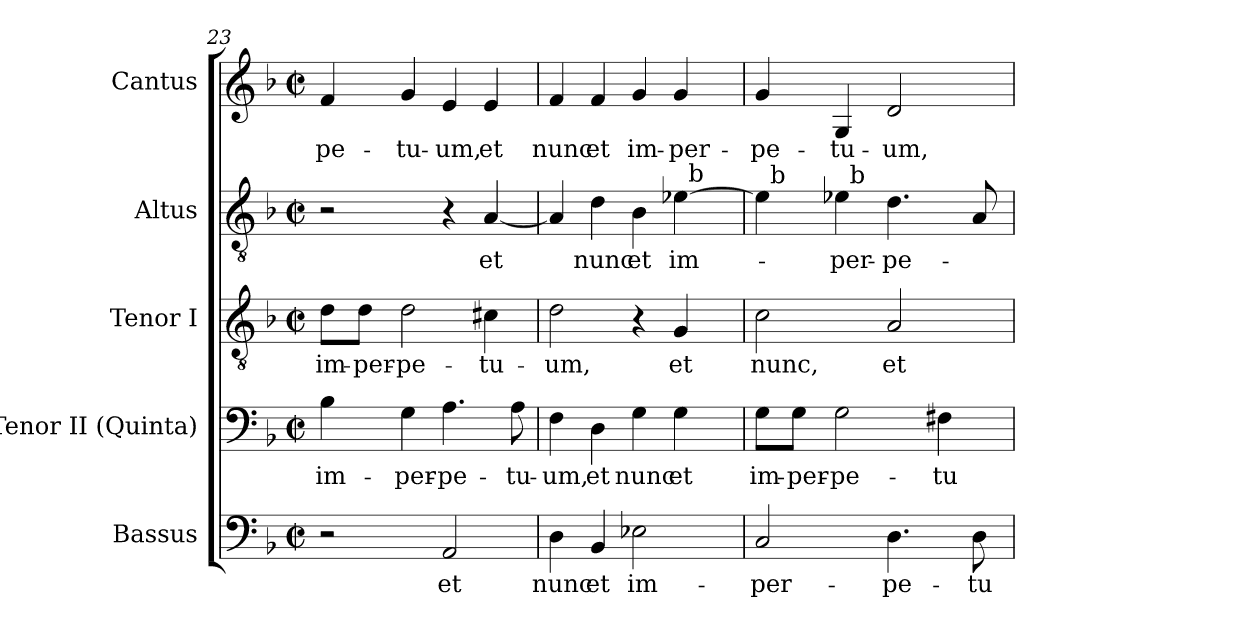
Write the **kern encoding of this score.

**kern	**text	**kern	**text	**kern	**text	**kern	**text	**kern	**text
*part5	*part5	*part4	*part4	*part3	*part3	*part2	*part2	*part1	*part1
*staff5	*staff5	*staff4	*staff4	*staff3	*staff3	*staff2	*staff2	*staff1	*staff1
*I"Bassus	*	*I"Tenor II (Quinta)	*	*I"Tenor I	*	*I"Altus	*	*I"Cantus	*
*I'B.	*	*	*	*I'T.	*	*I'T.	*	*I'A.	*
*clefF4	*	*clefF4	*	*clefGv2	*	*clefGv2	*	*clefG2	*
*	*	*	*	*ITrd7c12	*	*ITrd7c12	*	*	*
*k[b-]	*	*k[b-]	*	*k[b-]	*	*k[b-]	*	*k[b-]	*
*F:	*	*F:	*	*F:	*	*F:	*	*F:	*
*M2/2	*	*M2/2	*	*M2/2	*	*M2/2	*	*M2/2	*
*met(c|)	*	*met(c|)	*	*met(c|)	*	*met(c|)	*	*met(c|)	*
=23	=23	=23	=23	=23	=23	=23	=23	=23	=23
!	!	!	!LO:LY:b:color=#000000	!	!	!	!	!	!
!	!	!	!	!	!LO:LY:b:color=#000000	!	!	!	!
!	!	!	!	!	!	!	!	!	!LO:LY:b:color=#000000
2r	.	4B-i\	im-	8Di\L	im-	2r	.	4fi/	-pe-
!	!	!	!	!	!LO:LY:b:color=#000000	!	!	!	!
.	.	.	.	8Di\J	-per-	.	.	.	.
!	!	!	!LO:LY:b:color=#000000	!	!	!	!	!	!
!	!	!	!	!	!LO:LY:b:color=#000000	!	!	!	!
!	!	!	!	!	!	!	!	!	!LO:LY:b:color=#000000
.	.	4Gi\	-per-	2Di\	-pe-	.	.	4gi/	-tu-
!	!LO:LY:b:color=#000000	!	!	!	!	!	!	!	!
!	!	!	!LO:LY:b:color=#000000	!	!	!	!	!	!
!	!	!	!	!	!	!	!	!	!LO:LY:b:color=#000000
2AAi/	et	4.Ai\	-pe-	.	.	4r	.	4ei/	-um,
!	!	!	!	!	!LO:LY:b:color=#000000	!	!	!	!
!	!	!	!	!	!	!	!LO:LY:b:color=#000000	!	!
!	!	!	!	!	!	!	!	!	!LO:LY:b:color=#000000
.	.	.	.	4C#Xi\	-tu-	[<4AAi/	et	4ei/	et
!	!	!	!LO:LY:b:color=#000000	!	!	!	!	!	!
.	.	8Ai\	-tu-	.	.	.	.	.	.
!!LO:LB:g=z
=24	=24	=24	=24	=24	=24	=24	=24	=24	=24
!	!LO:LY:b:color=#000000	!	!	!	!	!	!	!	!
!	!	!	!LO:LY:b:color=#000000	!	!	!	!	!	!
!	!	!	!	!	!LO:LY:b:color=#000000	!	!	!	!
!	!	!	!	!	!	!	!	!	!LO:LY:b:color=#000000
*	*	*	*	*	*	*^	*	*	*
4Di\	nunc	4Fi\	-um,	2Di\	-um,	4AAi/]	2ryy	.	4fi/	nunc
!	!LO:LY:b:color=#000000	!	!	!	!	!	!	!	!	!
!	!	!	!LO:LY:b:color=#000000	!	!	!	!	!	!	!
!	!	!	!	!	!	!	!	!LO:LY:b:color=#000000	!	!
!	!	!	!	!	!	!	!	!	!	!LO:LY:b:color=#000000
4BB-i/	et	4Di\	et	.	.	4Di\	.	nunc	4fi/	et
!	!LO:LY:b:color=#000000	!	!	!	!	!	!	!	!	!
!	!	!	!LO:LY:b:color=#000000	!	!	!	!	!	!	!
!	!	!	!	!	!	!	!	!LO:LY:b:color=#000000	!	!
!	!	!	!	!	!	!	!	!	!	!LO:LY:b:color=#000000
2E-Xi\	im-	4Gi\	nunc	4r	.	4BB-i\	4ryy	et	4gi/	im-
!	!	!	!LO:LY:b:color=#000000	!	!	!	!	!	!	!
!	!	!	!	!	!LO:LY:b:color=#000000	!	!	!	!	!
!	!	!	!	!	!	!	!	!LO:LY:b:color=#000000	!	!
!	!	!	!	!	!	!	!	!	!	!LO:LY:b:color=#000000
.	.	4Gi\	et	4GGi/	et	[>4E-i\	32ryy	im-	4gi/	-per-
.	.	.	.	.	.	.	256ryy	.	.	.
!	!	!	!	!	!	!	!LO:TX:a:t=b	!	!	!
.	.	.	.	.	.	.	8ryy	.	.	.
.	.	.	.	.	.	.	16ryy	.	.	.
.	.	.	.	.	.	.	64..ryy	.	.	.
*	*	*	*	*	*	*v	*v	*	*	*
=25	=25	=25	=25	=25	=25	=25	=25	=25	=25
*	*	*	*	*	*	*^	*	*	*
!	!LO:LY:b:color=#000000	!	!	!	!	!	!	!	!	!
*	*	*	*	*	*	*v	*v	*	*	*
*	*	*	*	*	*	*^	*	*	*
!	!	!	!LO:LY:b:color=#000000	!	!	!	!	!	!	!
*	*	*	*	*	*	*v	*v	*	*	*
*	*	*	*	*	*	*^	*	*	*
!	!	!	!	!	!LO:LY:b:color=#000000	!	!	!	!	!
*	*	*	*	*	*	*v	*v	*	*	*
*	*	*	*	*	*	*^	*	*	*
!	!	!	!	!	!	!	!	!	!	!LO:LY:b:color=#000000
*	*	*	*	*	*	*	*^	*	*	*
2Ci/	-per-	8Gi\L	im-	2Ci\	nunc,	4E-i\]	32ryy	4ryy	.	4gi/	-pe-
.	.	.	.	.	.	.	256ryy	.	.	.	.
!	!	!	!	!	!	!	!LO:TX:a:t=b	!	!	!	!
.	.	.	.	.	.	.	2ryy	.	.	.	.
!	!	!	!LO:LY:b:color=#000000	!	!	!	!	!	!	!	!
.	.	8Gi\J	-per-	.	.	.	.	.	.	.	.
!	!	!	!LO:LY:b:color=#000000	!	!	!	!	!	!	!	!
!	!	!	!	!	!	!	!	!	!LO:LY:b:color=#000000	!	!
!	!	!	!	!	!	!	!	!	!	!	!LO:LY:b:color=#000000
.	.	2Gi\	-pe-	.	.	4E-i\	.	32ryy	-per-	4Gi/	-tu-
.	.	.	.	.	.	.	.	256ryy	.	.	.
!	!	!	!	!	!	!	!	!LO:TX:a:t=b	!	!	!
.	.	.	.	.	.	.	.	2ryy	.	.	.
!	!LO:LY:b:color=#000000	!	!	!	!	!	!	!	!	!	!
!	!	!	!	!	!LO:LY:b:color=#000000	!	!	!	!	!	!
!	!	!	!	!	!	!	!	!	!LO:LY:b:color=#000000	!	!
!	!	!	!	!	!	!	!	!	!	!	!LO:LY:b:color=#000000
4.Di\	-pe-	.	.	2AAi/	et	4.Di\	.	.	-pe-	2di/	-um,
.	.	.	.	.	.	.	4ryy	.	.	.	.
!	!	!	!LO:LY:b:color=#000000	!	!	!	!	!	!	!	!
.	.	4F#Xi\	-tu-	.	.	.	.	.	.	.	.
.	.	.	.	.	.	.	8ryy	8ryy	.	.	.
!	!LO:LY:b:color=#000000	!	!	!	!	!	!	!	!	!	!
8Di\	-tu-	.	.	.	.	8AAi/	.	.	.	.	.
.	.	.	.	.	.	.	16ryy	16ryy	.	.	.
.	.	.	.	.	.	.	64..ryy	64..ryy	.	.	.
*	*	*	*	*	*	*v	*v	*v	*	*	*
=	=	=	=	=	=	=	=	=	=
*-	*-	*-	*-	*-	*-	*-	*-	*-	*-
